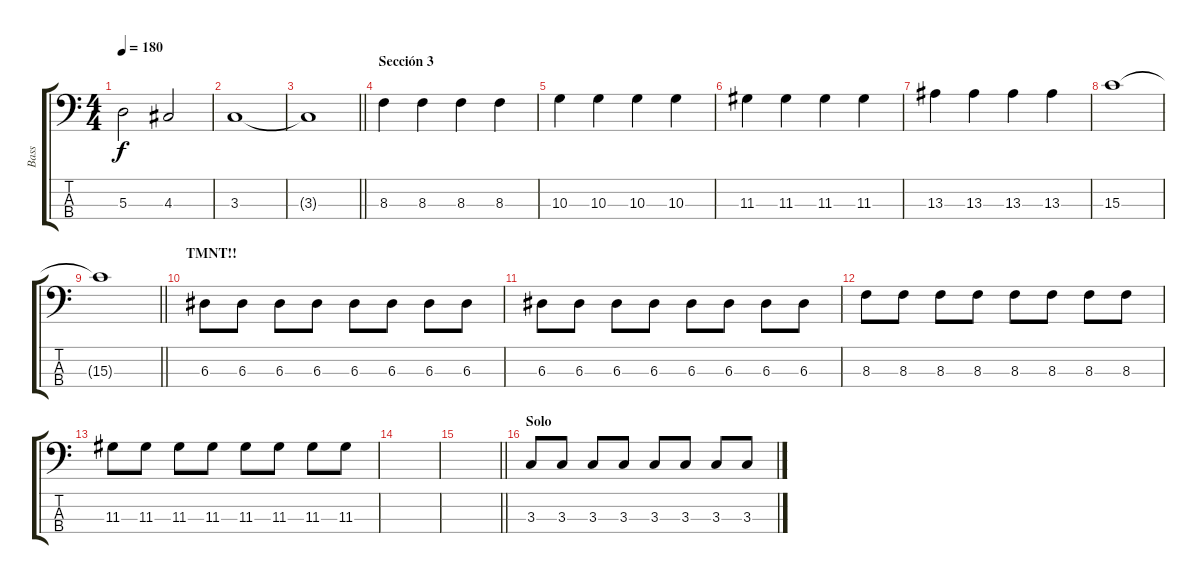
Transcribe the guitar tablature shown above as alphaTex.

\track ("Bass" "Bass") {instrument electricbassfinger}
\staff {score tabs}
\tuning (G2 D2 A1 E1) {hide}
\ts (4 4)
\tempo 180
\clef f4
\ks c
5.3.2{dy f} 4.3.2 |
3.3.1 |
\barLineRight lightlight
3.3{t}.1 |
\section ("" "Sección 3")
8.3.4 8.3.4 8.3.4 8.3.4 |
10.3.4 10.3.4 10.3.4 10.3.4 |
11.3.4 11.3.4 11.3.4 11.3.4 |
13.3.4 13.3.4 13.3.4 13.3.4 |
15.3.1 |
\barLineRight lightlight
15.3{t}.1 |
\section ("" "TMNT!!")
6.3.8 6.3.8 6.3.8 6.3.8 6.3.8 6.3.8 6.3.8 6.3.8 |
6.3.8 6.3.8 6.3.8 6.3.8 6.3.8 6.3.8 6.3.8 6.3.8 |
8.3.8 8.3.8 8.3.8 8.3.8 8.3.8 8.3.8 8.3.8 8.3.8 |
11.3.8 11.3.8 11.3.8 11.3.8 11.3.8 11.3.8 11.3.8 11.3.8 |
|
\barLineRight lightlight
|
\section ("" "Solo")
3.3.8 3.3.8 3.3.8 3.3.8 3.3.8 3.3.8 3.3.8 3.3.8
